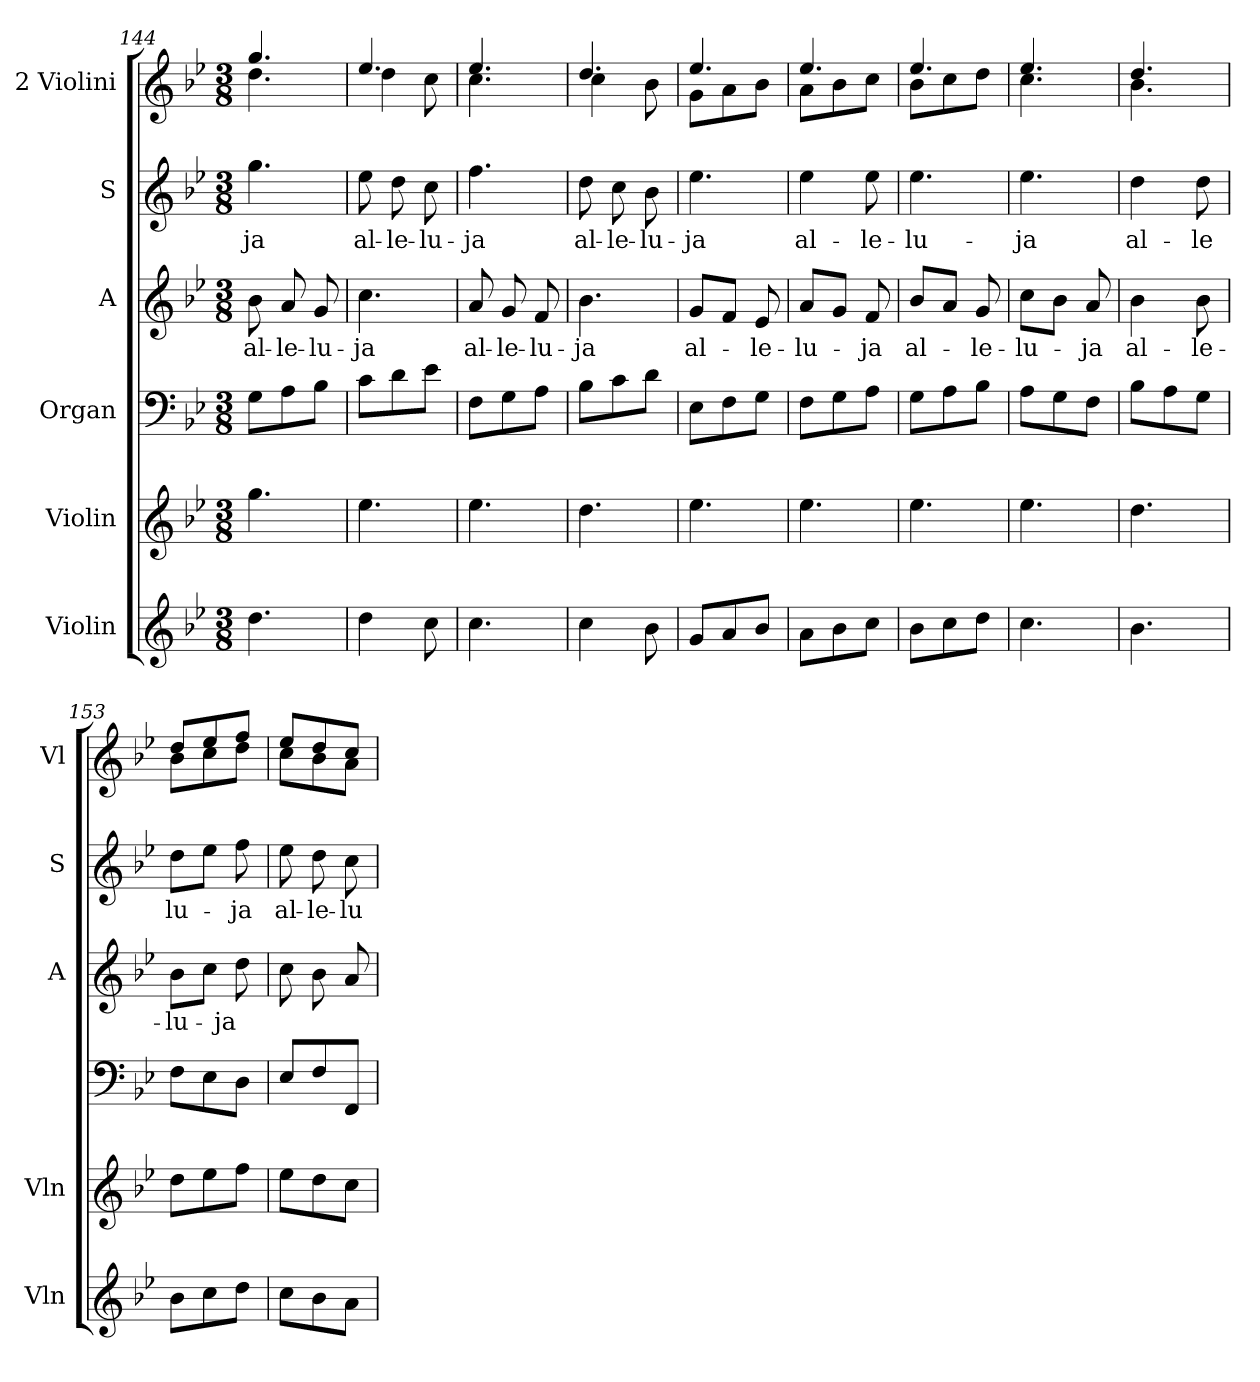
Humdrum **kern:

**kern	**kern	**kern	**kern	**text	**kern	**text	**kern
*part6	*part5	*part4	*part3	*part3	*part2	*part2	*part1
*staff6	*staff5	*staff4	*staff3	*staff3	*staff2	*staff2	*staff1
*I"Violin	*I"Violin	*I"Organ	*I"A	*	*I"S	*	*I"2 Violini
*I'Vln	*I'Vln	*	*I'A	*	*I'S	*	*I'Vl
*clefG2	*clefG2	*clefF4	*clefG2	*	*clefG2	*	*clefG2
*k[b-e-]	*k[b-e-]	*k[b-e-]	*k[b-e-]	*	*k[b-e-]	*	*k[b-e-]
*M3/8	*M3/8	*M3/8	*M3/8	*	*M3/8	*	*M3/8
=144	=144	=144	=144	=144	=144	=144	=144
!	!	!	!	!LO:LY:b	!	!LO:LY:b	!
*	*	*	*	*	*	*	*^
4.dd\	4.gg\	8G\L	8b-\	al-	4.gg\	-ja	4.gg/	4.dd\
!	!	!	!	!LO:LY:b	!	!	!	!
.	.	8A\	8a/	-le-	.	.	.	.
!	!	!	!	!LO:LY:b	!	!	!	!
.	.	8B-\J	8g/	-lu-	.	.	.	.
=145	=145	=145	=145	=145	=145	=145	=145	=145
!	!	!	!	!LO:LY:b	!	!LO:LY:b	!	!
4dd\	4.ee-\	8c\L	4.cc\	-ja	8ee-\	al-	4.ee-/	4dd\
!	!	!	!	!	!	!LO:LY:b	!	!
.	.	8d\	.	.	8dd\	-le-	.	.
!	!	!	!	!	!	!LO:LY:b	!	!
8cc\	.	8e-\J	.	.	8cc\	-lu-	.	8cc\
=146	=146	=146	=146	=146	=146	=146	=146	=146
!	!	!	!	!LO:LY:b	!	!LO:LY:b	!	!
4.cc\	4.ee-\	8F\L	8a/	al-	4.ff\	-ja	4.ee-/	4.cc\
!	!	!	!	!LO:LY:b	!	!	!	!
.	.	8G\	8g/	-le-	.	.	.	.
!	!	!	!	!LO:LY:b	!	!	!	!
.	.	8A\J	8f/	-lu-	.	.	.	.
=147	=147	=147	=147	=147	=147	=147	=147	=147
!	!	!	!	!LO:LY:b	!	!LO:LY:b	!	!
4cc\	4.dd\	8B-\L	4.b-\	-ja	8dd\	al-	4.dd/	4cc\
!	!	!	!	!	!	!LO:LY:b	!	!
.	.	8c\	.	.	8cc\	-le-	.	.
!	!	!	!	!	!	!LO:LY:b	!	!
8b-\	.	8d\J	.	.	8b-\	-lu-	.	8b-\
=148	=148	=148	=148	=148	=148	=148	=148	=148
!	!	!	!	!LO:LY:b	!	!LO:LY:b	!	!
8g/L	4.ee-\	8E-\L	8g/L	al-	4.ee-\	-ja	4.ee-/	8g\L
8a/	.	8F\	8f/J	.	.	.	.	8a\
!	!	!	!	!LO:LY:b	!	!	!	!
8b-/J	.	8G\J	8e-/	-le-	.	.	.	8b-\J
=149	=149	=149	=149	=149	=149	=149	=149	=149
!	!	!	!	!LO:LY:b	!	!LO:LY:b	!	!
8a\L	4.ee-\	8F\L	8a/L	-lu-	4ee-\	al-	4.ee-/	8a\L
8b-\	.	8G\	8g/J	.	.	.	.	8b-\
!	!	!	!	!LO:LY:b	!	!LO:LY:b	!	!
8cc\J	.	8A\J	8f/	-ja	8ee-\	-le-	.	8cc\J
!!LO:LB:g=z	!!
=150	=150	=150	=150	=150	=150	=150	=150	=150
!	!	!	!	!LO:LY:b	!	!LO:LY:b	!	!
8b-\L	4.ee-\	8G\L	8b-/L	al-	4.ee-\	-lu-	4.ee-/	8b-\L
8cc\	.	8A\	8a/J	.	.	.	.	8cc\
!	!	!	!	!LO:LY:b	!	!	!	!
8dd\J	.	8B-\J	8g/	-le-	.	.	.	8dd\J
=151	=151	=151	=151	=151	=151	=151	=151	=151
!	!	!	!	!LO:LY:b	!	!LO:LY:b	!	!
4.cc\	4.ee-\	8A\L	8cc\L	-lu-	4.ee-\	-ja	4.ee-/	4.cc\
.	.	8G\	8b-\J	.	.	.	.	.
!	!	!	!	!LO:LY:b	!	!	!	!
.	.	8F\J	8a/	-ja	.	.	.	.
=152	=152	=152	=152	=152	=152	=152	=152	=152
!	!	!	!	!LO:LY:b	!	!LO:LY:b	!	!
4.b-\	4.dd\	8B-\L	4b-\	al-	4dd\	al-	4.dd/	4.b-\
.	.	8A\	.	.	.	.	.	.
!	!	!	!	!LO:LY:b	!	!LO:LY:b	!	!
.	.	8G\J	8b-\	-le-	8dd\	-le	.	.
=153	=153	=153	=153	=153	=153	=153	=153	=153
!	!	!	!	!LO:LY:b	!	!LO:LY:b	!	!
8b-\L	8dd\L	8F\L	8b-\L	-lu-	8dd\L	lu-	8dd/L	8b-\L
8cc\	8ee-\	8E-\	8cc\J	.	8ee-\J	.	8ee-/	8cc\
!	!	!	!	!LO:LY:b	!	!LO:LY:b	!	!
8dd\J	8ff\J	8D\J	8dd\	-ja	8ff\	-ja	8ff/J	8dd\J
=154	=154	=154	=154	=154	=154	=154	=154	=154
!	!	!	!	!	!	!LO:LY:b	!	!
8cc\L	8ee-\L	8E-/L	8cc\	.	8ee-\	al-	8ee-/L	8cc\L
!	!	!	!	!	!	!LO:LY:b	!	!
8b-\	8dd\	8F/	8b-\	.	8dd\	-le-	8dd/	8b-\
!	!	!	!	!	!	!LO:LY:b	!	!
8a\J	8cc\J	8FF/J	8a/	.	8cc\	-lu-	8cc/J	8a\J
*	*	*	*	*	*	*	*v	*v
=	=	=	=	=	=	=	=
*-	*-	*-	*-	*-	*-	*-	*-
